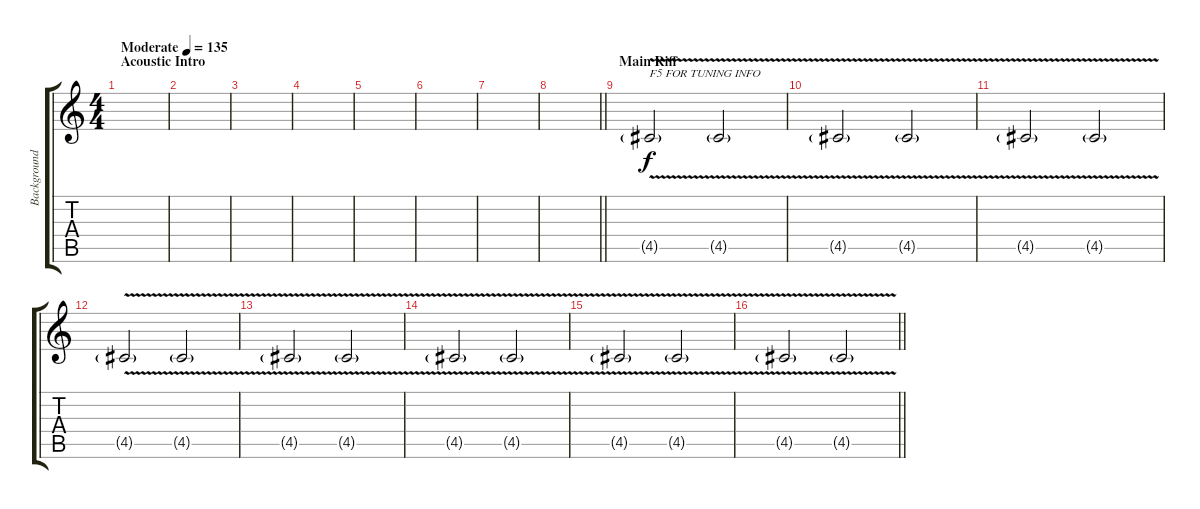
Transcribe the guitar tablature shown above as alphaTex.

\track ("Background Guitar" "Background") {instrument distortionguitar}
\staff {score tabs}
\tuning (E4 B3 G3 D3 A2 D2) {hide}
\ts (4 4)
\section ("" "Acoustic Intro")
\tempo (135 "Moderate")
\clef g2
\ks c
|
|
|
|
|
|
|
\barLineRight lightlight
|
\section ("" "Main Riff")
4.5{v g}.2{txt "F5 FOR TUNING INFO"} 4.5{v g}.2 |
4.5{v g}.2 4.5{v g}.2 |
4.5{v g}.2 4.5{v g}.2 |
4.5{v g}.2 4.5{v g}.2 |
4.5{v g}.2 4.5{v g}.2 |
4.5{v g}.2 4.5{v g}.2 |
4.5{v g}.2 4.5{v g}.2 |
\barLineRight lightlight
4.5{v g}.2 4.5{v g}.2
